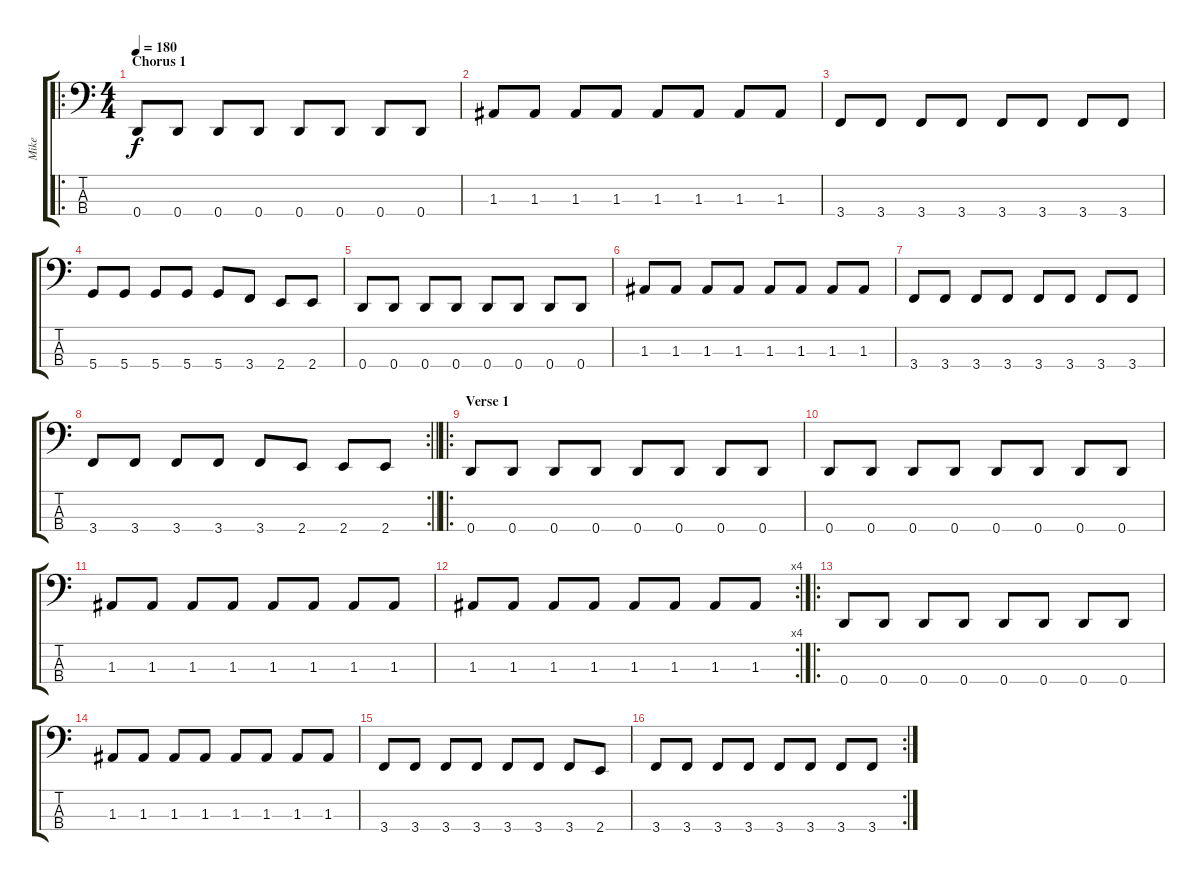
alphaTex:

\track ("Mike" "Mike") {instrument electricbasspick}
\staff {score tabs}
\tuning (G2 D2 A1 D1) {hide}
\ro
\ts (4 4)
\section ("" "Chorus 1")
\tempo 180
\clef f4
\ks c
0.4.8{dy f} 0.4.8 0.4.8 0.4.8 0.4.8 0.4.8 0.4.8 0.4.8 |
1.3.8 1.3.8 1.3.8 1.3.8 1.3.8 1.3.8 1.3.8 1.3.8 |
3.4.8 3.4.8 3.4.8 3.4.8 3.4.8 3.4.8 3.4.8 3.4.8 |
5.4.8 5.4.8 5.4.8 5.4.8 5.4.8 3.4.8 2.4.8 2.4.8 |
0.4.8 0.4.8 0.4.8 0.4.8 0.4.8 0.4.8 0.4.8 0.4.8 |
1.3.8 1.3.8 1.3.8 1.3.8 1.3.8 1.3.8 1.3.8 1.3.8 |
3.4.8 3.4.8 3.4.8 3.4.8 3.4.8 3.4.8 3.4.8 3.4.8 |
\rc 2
\barLineRight lightlight
3.4.8 3.4.8 3.4.8 3.4.8 3.4.8 2.4.8 2.4.8 2.4.8 |
\ro
\section ("" "Verse 1")
0.4.8 0.4.8 0.4.8 0.4.8 0.4.8 0.4.8 0.4.8 0.4.8 |
0.4.8 0.4.8 0.4.8 0.4.8 0.4.8 0.4.8 0.4.8 0.4.8 |
1.3.8 1.3.8 1.3.8 1.3.8 1.3.8 1.3.8 1.3.8 1.3.8 |
\rc 4
1.3.8 1.3.8 1.3.8 1.3.8 1.3.8 1.3.8 1.3.8 1.3.8 |
\ro
0.4.8 0.4.8 0.4.8 0.4.8 0.4.8 0.4.8 0.4.8 0.4.8 |
1.3.8 1.3.8 1.3.8 1.3.8 1.3.8 1.3.8 1.3.8 1.3.8 |
3.4.8 3.4.8 3.4.8 3.4.8 3.4.8 3.4.8 3.4.8 2.4.8 |
\rc 2
3.4.8 3.4.8 3.4.8 3.4.8 3.4.8 3.4.8 3.4.8 3.4.8
